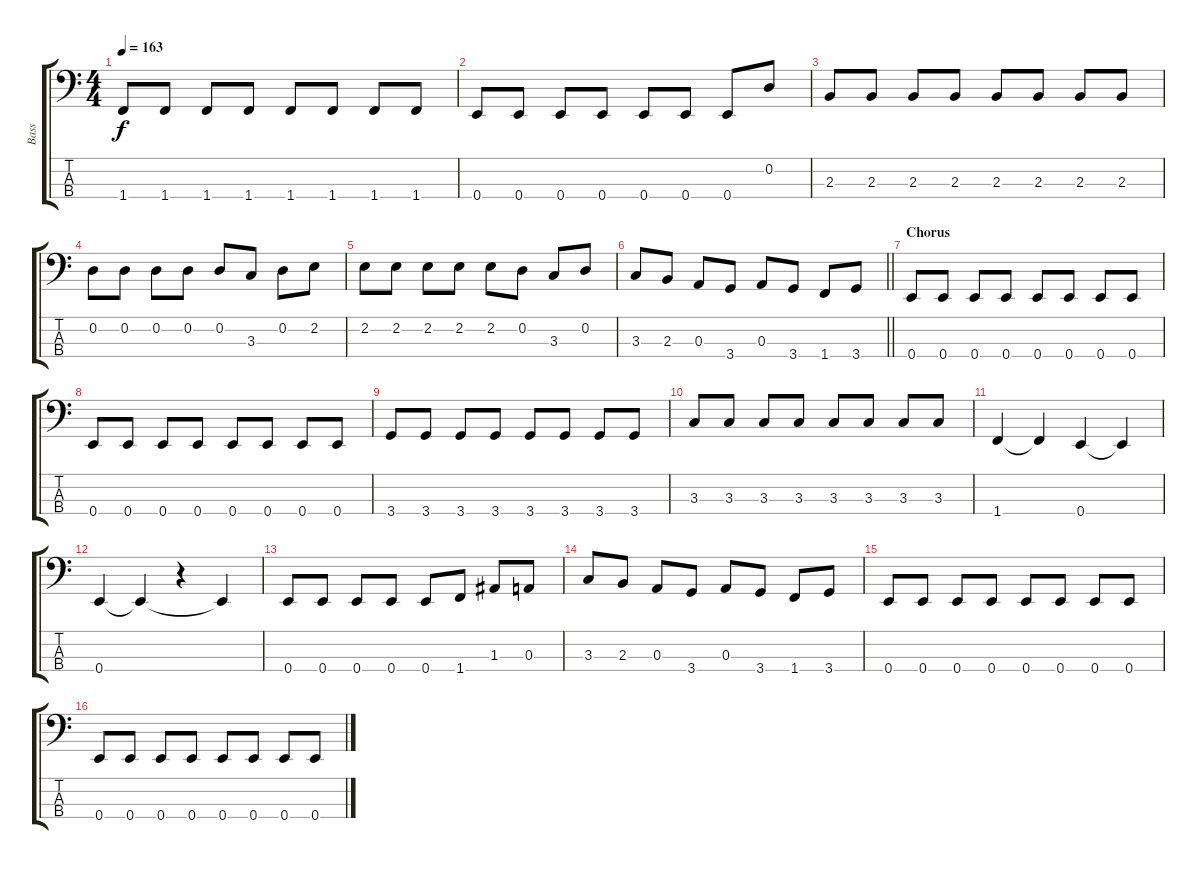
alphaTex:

\track ("Bass" "Bass") {instrument electricbassfinger}
\staff {score tabs}
\tuning (G2 D2 A1 E1) {hide}
\ts (4 4)
\tempo 163
\clef f4
\ks c
1.4.8{dy f} 1.4.8 1.4.8 1.4.8 1.4.8 1.4.8 1.4.8 1.4.8 |
0.4.8 0.4.8 0.4.8 0.4.8 0.4.8 0.4.8 0.4.8 0.2.8 |
2.3.8 2.3.8 2.3.8 2.3.8 2.3.8 2.3.8 2.3.8 2.3.8 |
0.2.8 0.2.8 0.2.8 0.2.8 0.2.8 3.3.8 0.2.8 2.2.8 |
2.2.8 2.2.8 2.2.8 2.2.8 2.2.8 0.2.8 3.3.8 0.2.8 |
\barLineRight lightlight
3.3.8 2.3.8 0.3.8 3.4.8 0.3.8 3.4.8 1.4.8 3.4.8 |
\section ("" "Chorus")
0.4.8 0.4.8 0.4.8 0.4.8 0.4.8 0.4.8 0.4.8 0.4.8 |
0.4.8 0.4.8 0.4.8 0.4.8 0.4.8 0.4.8 0.4.8 0.4.8 |
3.4.8 3.4.8 3.4.8 3.4.8 3.4.8 3.4.8 3.4.8 3.4.8 |
3.3.8 3.3.8 3.3.8 3.3.8 3.3.8 3.3.8 3.3.8 3.3.8 |
1.4.4 1.4{t}.4 0.4.4 0.4{t}.4 |
0.4.4 0.4{t}.4 r.4 0.4{t}.4 |
0.4.8 0.4.8 0.4.8 0.4.8 0.4.8 1.4.8 1.3.8 0.3.8 |
3.3.8 2.3.8 0.3.8 3.4.8 0.3.8 3.4.8 1.4.8 3.4.8 |
0.4.8 0.4.8 0.4.8 0.4.8 0.4.8 0.4.8 0.4.8 0.4.8 |
0.4.8 0.4.8 0.4.8 0.4.8 0.4.8 0.4.8 0.4.8 0.4.8
